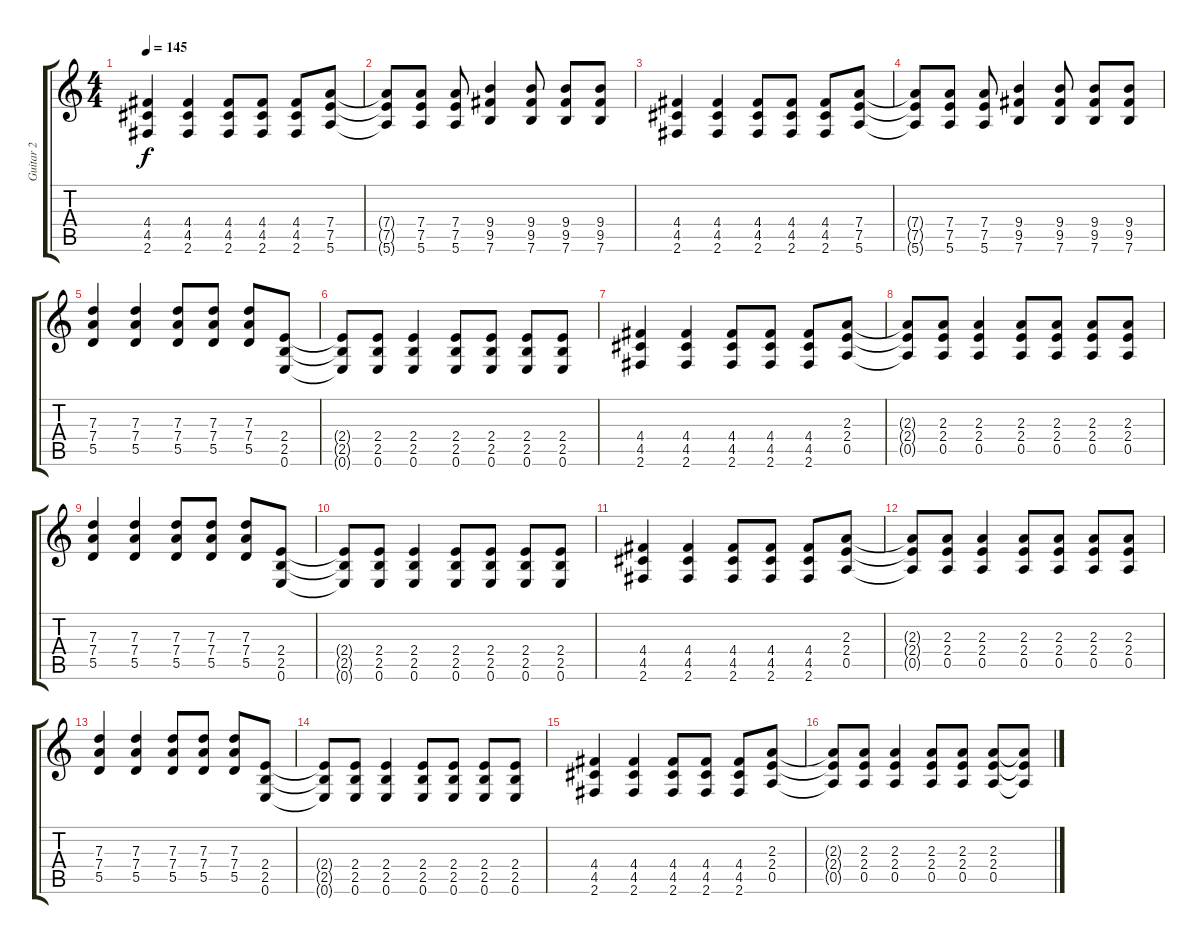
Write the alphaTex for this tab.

\track ("Guitar 2" "Guitar 2") {instrument overdrivenguitar}
\staff {score tabs}
\tuning (E4 B3 G3 D3 A2 E2) {hide}
\ts (4 4)
\tempo 145
\clef g2
\ks c
(4.4 4.5 2.6).4{dy f} (4.4 4.5 2.6).4 (4.4 4.5 2.6).8 (4.4 4.5 2.6).8 (4.4 4.5 2.6).8 (7.4 7.5 5.6).8 |
(7.4{t} 7.5{t} 5.6{t}).8 (7.4 7.5 5.6).8 (7.4 7.5 5.6).8 (9.4 9.5 7.6).4 (9.4 9.5 7.6).8 (9.4 9.5 7.6).8 (9.4 9.5 7.6).8 |
(4.4 4.5 2.6).4 (4.4 4.5 2.6).4 (4.4 4.5 2.6).8 (4.4 4.5 2.6).8 (4.4 4.5 2.6).8 (7.4 7.5 5.6).8 |
(7.4{t} 7.5{t} 5.6{t}).8 (7.4 7.5 5.6).8 (7.4 7.5 5.6).8 (9.4 9.5 7.6).4 (9.4 9.5 7.6).8 (9.4 9.5 7.6).8 (9.4 9.5 7.6).8 |
(7.3 7.4 5.5).4{volume 9} (7.3 7.4 5.5).4 (7.3 7.4 5.5).8 (7.3 7.4 5.5).8 (7.3 7.4 5.5).8 (2.4 2.5 0.6).8 |
(2.4{t} 2.5{t} 0.6{t}).8 (2.4 2.5 0.6).8 (2.4 2.5 0.6).4 (2.4 2.5 0.6).8 (2.4 2.5 0.6).8 (2.4 2.5 0.6).8 (2.4 2.5 0.6).8 |
(4.4 4.5 2.6).4 (4.4 4.5 2.6).4 (4.4 4.5 2.6).8 (4.4 4.5 2.6).8 (4.4 4.5 2.6).8 (2.3 2.4 0.5).8 |
(2.3{t} 2.4{t} 0.5{t}).8 (2.3 2.4 0.5).8 (2.3 2.4 0.5).4 (2.3 2.4 0.5).8 (2.3 2.4 0.5).8 (2.3 2.4 0.5).8 (2.3 2.4 0.5).8 |
(7.3 7.4 5.5).4 (7.3 7.4 5.5).4 (7.3 7.4 5.5).8 (7.3 7.4 5.5).8 (7.3 7.4 5.5).8 (2.4 2.5 0.6).8 |
(2.4{t} 2.5{t} 0.6{t}).8 (2.4 2.5 0.6).8 (2.4 2.5 0.6).4 (2.4 2.5 0.6).8 (2.4 2.5 0.6).8 (2.4 2.5 0.6).8 (2.4 2.5 0.6).8 |
(4.4 4.5 2.6).4 (4.4 4.5 2.6).4 (4.4 4.5 2.6).8 (4.4 4.5 2.6).8 (4.4 4.5 2.6).8 (2.3 2.4 0.5).8 |
(2.3{t} 2.4{t} 0.5{t}).8 (2.3 2.4 0.5).8 (2.3 2.4 0.5).4 (2.3 2.4 0.5).8 (2.3 2.4 0.5).8 (2.3 2.4 0.5).8 (2.3 2.4 0.5).8 |
(7.3 7.4 5.5).4 (7.3 7.4 5.5).4 (7.3 7.4 5.5).8 (7.3 7.4 5.5).8 (7.3 7.4 5.5).8 (2.4 2.5 0.6).8 |
(2.4{t} 2.5{t} 0.6{t}).8 (2.4 2.5 0.6).8 (2.4 2.5 0.6).4 (2.4 2.5 0.6).8 (2.4 2.5 0.6).8 (2.4 2.5 0.6).8 (2.4 2.5 0.6).8 |
(4.4 4.5 2.6).4 (4.4 4.5 2.6).4 (4.4 4.5 2.6).8 (4.4 4.5 2.6).8 (4.4 4.5 2.6).8 (2.3 2.4 0.5).8 |
(2.3{t} 2.4{t} 0.5{t}).8 (2.3 2.4 0.5).8 (2.3 2.4 0.5).4 (2.3 2.4 0.5).8 (2.3 2.4 0.5).8 (2.3 2.4 0.5).8 (2.3{t} 2.4{t} 0.5{t}).8
